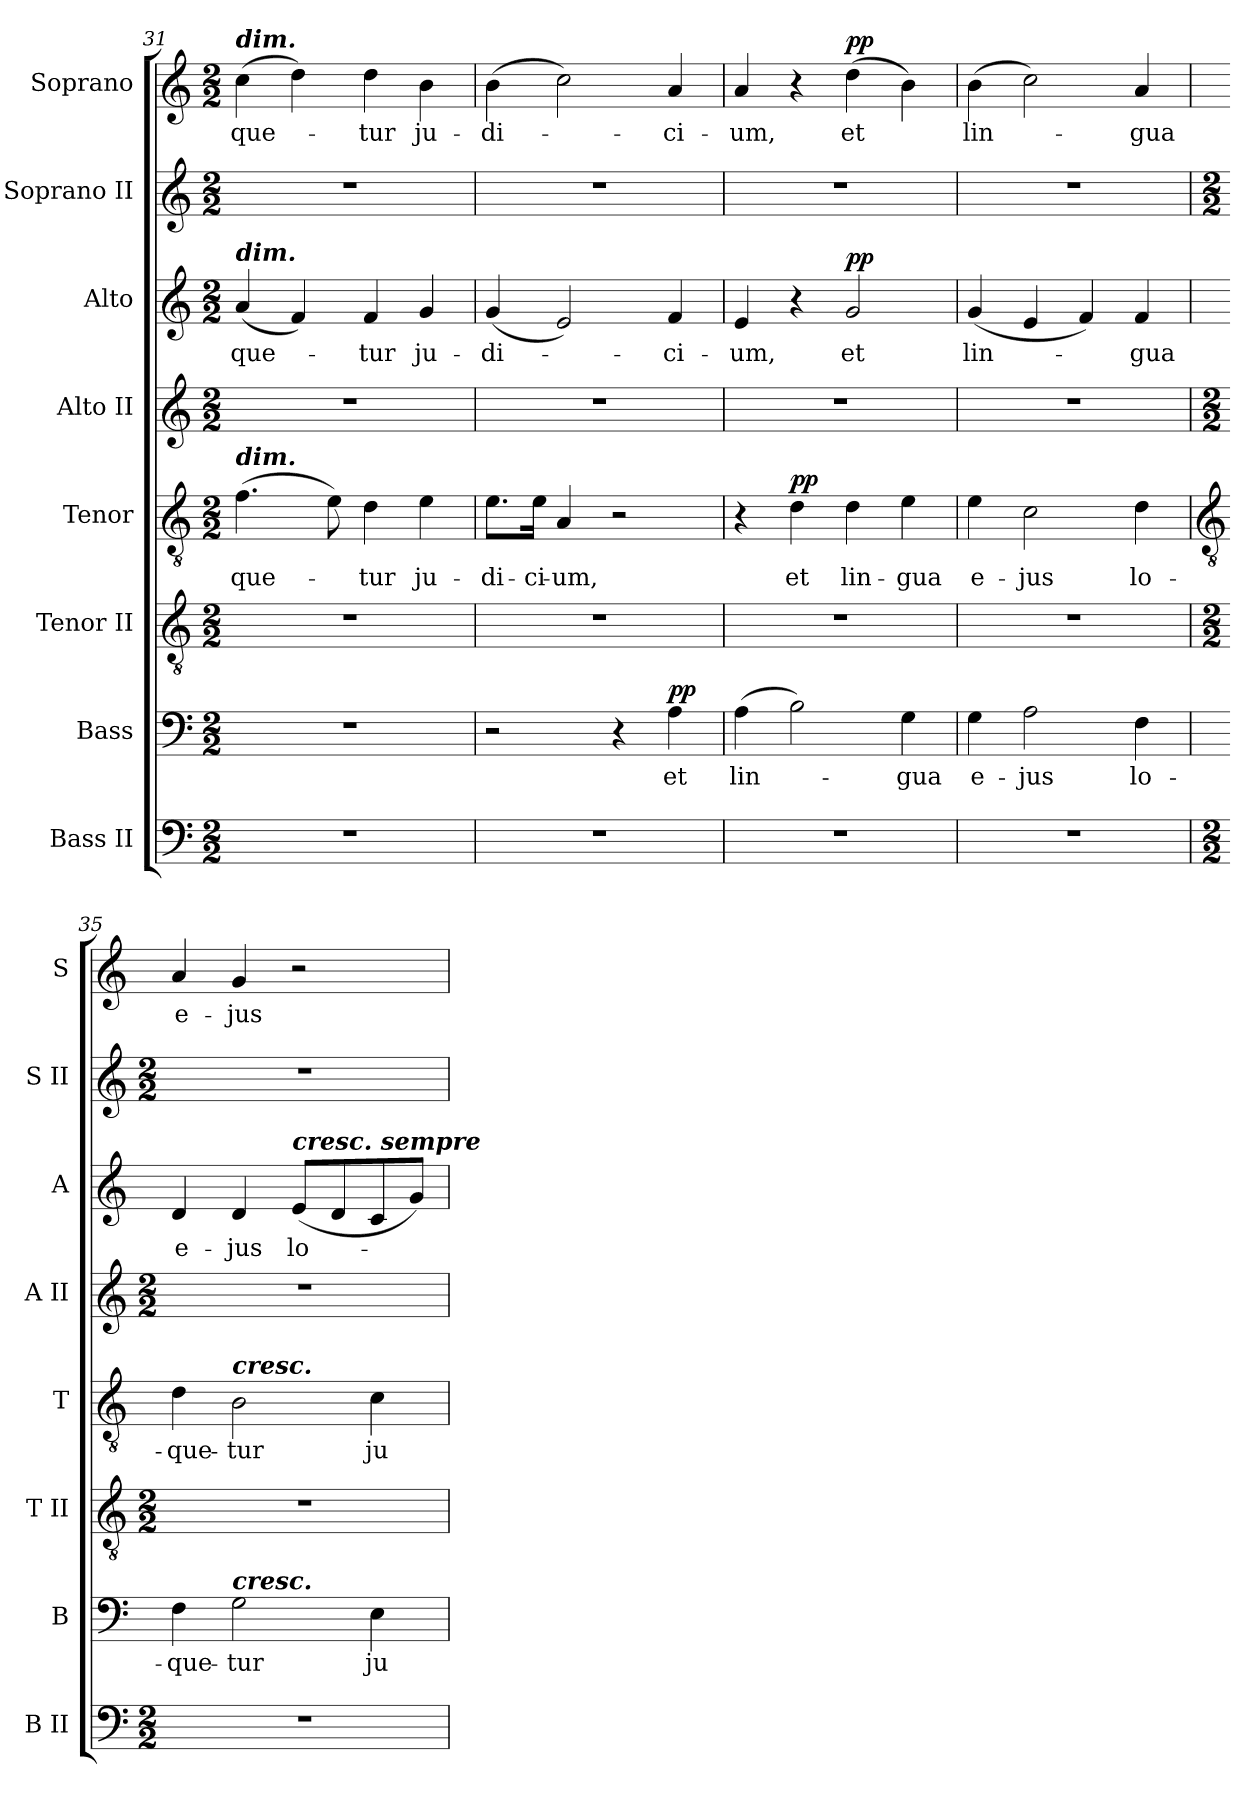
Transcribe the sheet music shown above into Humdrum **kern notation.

**kern	**kern	**text	**dynam	**kern	**kern	**text	**dynam	**kern	**kern	**text	**dynam	**kern	**kern	**text	**dynam
*part8	*part7	*part7	*part7	*part6	*part5	*part5	*part5	*part4	*part3	*part3	*part3	*part2	*part1	*part1	*part1
*staff8	*staff7	*staff7	*staff7	*staff6	*staff5	*staff5	*staff5	*staff4	*staff3	*staff3	*staff3	*staff2	*staff1	*staff1	*staff1
*I"Bass II	*I"Bass	*	*	*I"Tenor II	*I"Tenor	*	*	*I"Alto II	*I"Alto	*	*	*I"Soprano II	*I"Soprano	*	*
*I'B II	*I'B	*	*	*I'T II	*I'T	*	*	*I'A II	*I'A	*	*	*I'S II	*I'S	*	*
*clefF4	*clefF4	*	*	*clefGv2	*clefGv2	*	*	*clefG2	*clefG2	*	*	*clefG2	*clefG2	*	*
*k[]	*k[]	*	*	*k[]	*k[]	*	*	*k[]	*k[]	*	*	*k[]	*k[]	*	*
*C:	*C:	*	*	*C:	*C:	*	*	*C:	*C:	*	*	*C:	*C:	*	*
*M2/2	*M2/2	*	*	*M2/2	*M2/2	*	*	*M2/2	*M2/2	*	*	*M2/2	*M2/2	*	*
=31	=31	=31	=31	=31	=31	=31	=31	=31	=31	=31	=31	=31	=31	=31	=31
!	!	!	!	!	!	!	!	!	!	!	!	!	!LO:TX:a:Bi:t=dim.	!	!
!	!	!	!	!	!	!	!	!	!LO:TX:a:Bi:t=dim.	!	!	!	!	!	!
!	!	!	!	!	!LO:TX:a:Bi:t=dim.	!	!	!	!	!	!	!	!	!	!
!	!	!	!	!	!	!LO:LY:b	!	!	!	!LO:LY:b	!	!	!	!LO:LY:b	!
1r	1r	.	.	1r	(>4.f	-que-	.	1r	(<4a	-que-	.	1r	(>4cc	-que-	.
.	.	.	.	.	.	.	.	.	4f)	.	.	.	4dd)	.	.
.	.	.	.	.	8e)	.	.	.	.	.	.	.	.	.	.
!	!	!	!	!	!	!LO:LY:b	!	!	!	!LO:LY:b	!	!	!	!LO:LY:b	!
.	.	.	.	.	4d	tur	.	.	4f	tur	.	.	4dd	tur	.
!	!	!	!	!	!	!LO:LY:b	!	!	!	!LO:LY:b	!	!	!	!LO:LY:b	!
.	.	.	.	.	4e	ju-	.	.	4g	ju-	.	.	4b	ju-	.
=32	=32	=32	=32	=32	=32	=32	=32	=32	=32	=32	=32	=32	=32	=32	=32
!	!	!	!	!	!	!LO:LY:b	!	!	!	!LO:LY:b	!	!	!	!LO:LY:b	!
1r	2r	.	.	1r	8.e\L	-di-	.	1r	(<4g	-di-	.	1r	(>4b	-di-	.
!	!	!	!	!	!	!LO:LY:b	!	!	!	!	!	!	!	!	!
.	.	.	.	.	16e\Jk	-ci-	.	.	.	.	.	.	.	.	.
!	!	!	!	!	!	!LO:LY:b	!	!	!	!	!	!	!	!	!
.	.	.	.	.	4A	-um,	.	.	2e)	.	.	.	2cc)	.	.
.	4r	.	.	.	2r	.	.	.	.	.	.	.	.	.	.
!	!	!LO:LY:b	!LO:DY:b	!	!	!	!	!	!	!LO:LY:b	!	!	!	!LO:LY:b	!
.	4A	et	pp	.	.	.	.	.	4f	ci-	.	.	4a	ci-	.
=33	=33	=33	=33	=33	=33	=33	=33	=33	=33	=33	=33	=33	=33	=33	=33
!	!	!LO:LY:b	!	!	!	!	!	!	!	!LO:LY:b	!	!	!	!LO:LY:b	!
1r	(>4A	lin-	.	1r	4r	.	.	1r	4e	-um,	.	1r	4a	-um,	.
!	!	!	!	!	!	!LO:LY:b	!LO:DY:b	!	!	!	!	!	!	!	!
.	2B)	.	.	.	4d	et	pp	.	4r	.	.	.	4r	.	.
!	!	!	!	!	!	!LO:LY:b	!	!	!	!LO:LY:b	!LO:DY:b	!	!	!LO:LY:b	!LO:DY:b
.	.	.	.	.	4d	lin-	.	.	2g	et	pp	.	(>4dd	et	pp
!	!	!LO:LY:b	!	!	!	!LO:LY:b	!	!	!	!	!	!	!	!	!
.	4G	gua	.	.	4e	-gua	.	.	.	.	.	.	4b)	.	.
=34	=34	=34	=34	=34	=34	=34	=34	=34	=34	=34	=34	=34	=34	=34	=34
!	!	!LO:LY:b	!	!	!	!LO:LY:b	!	!	!	!LO:LY:b	!	!	!	!LO:LY:b	!
1r	4G	e-	.	1r	4e	e-	.	1r	(<4g	lin-	.	1r	(>4b	lin-	.
!	!	!LO:LY:b	!	!	!	!LO:LY:b	!	!	!	!	!	!	!	!	!
.	2A	-jus	.	.	2c	-jus	.	.	4e	.	.	.	2cc)	.	.
.	.	.	.	.	.	.	.	.	4f)	.	.	.	.	.	.
!	!	!LO:LY:b	!	!	!	!LO:LY:b	!	!	!	!LO:LY:b	!	!	!	!LO:LY:b	!
.	4F	lo-	.	.	4d	lo-	.	.	4f	gua	.	.	4a	gua	.
!!LO:LB:g=z
=35	=35	=35	=35	=35	=35	=35	=35	=35	=35	=35	=35	=35	=35	=35	=35
*	*	*	*	*	*clefGv2	*	*	*	*	*	*	*	*	*	*
*M2/2	*	*	*	*M2/2	*	*	*	*M2/2	*	*	*	*M2/2	*	*	*
!	!	!LO:LY:b	!	!	!	!LO:LY:b	!	!	!	!LO:LY:b	!	!	!	!LO:LY:b	!
1r	4F	-que-	.	1r	4d	-que-	.	1r	4d	e-	.	1r	4a	e-	.
!	!	!	!	!	!LO:TX:a:Bi:t=cresc.	!	!	!	!	!	!	!	!	!	!
!	!LO:TX:a:Bi:t=cresc.	!	!	!	!	!	!	!	!	!	!	!	!	!	!
!	!	!LO:LY:b	!	!	!	!LO:LY:b	!	!	!	!LO:LY:b	!	!	!	!LO:LY:b	!
.	2G	-tur	.	.	2B	-tur	.	.	4d	-jus	.	.	4g	-jus	.
!	!	!	!	!	!	!	!	!	!LO:TX:a:Bi:t=cresc. sempre	!	!	!	!	!	!
!	!	!	!	!	!	!	!	!	!	!LO:LY:b	!	!	!	!	!
.	.	.	.	.	.	.	.	.	(<8eL	lo-	.	.	2r	.	.
.	.	.	.	.	.	.	.	.	8d	.	.	.	.	.	.
!	!	!LO:LY:b	!	!	!	!LO:LY:b	!	!	!	!	!	!	!	!	!
.	4E	ju-	.	.	4c	ju-	.	.	8c	.	.	.	.	.	.
.	.	.	.	.	.	.	.	.	8gJ)	.	.	.	.	.	.
=	=	=	=	=	=	=	=	=	=	=	=	=	=	=	=
*-	*-	*-	*-	*-	*-	*-	*-	*-	*-	*-	*-	*-	*-	*-	*-
